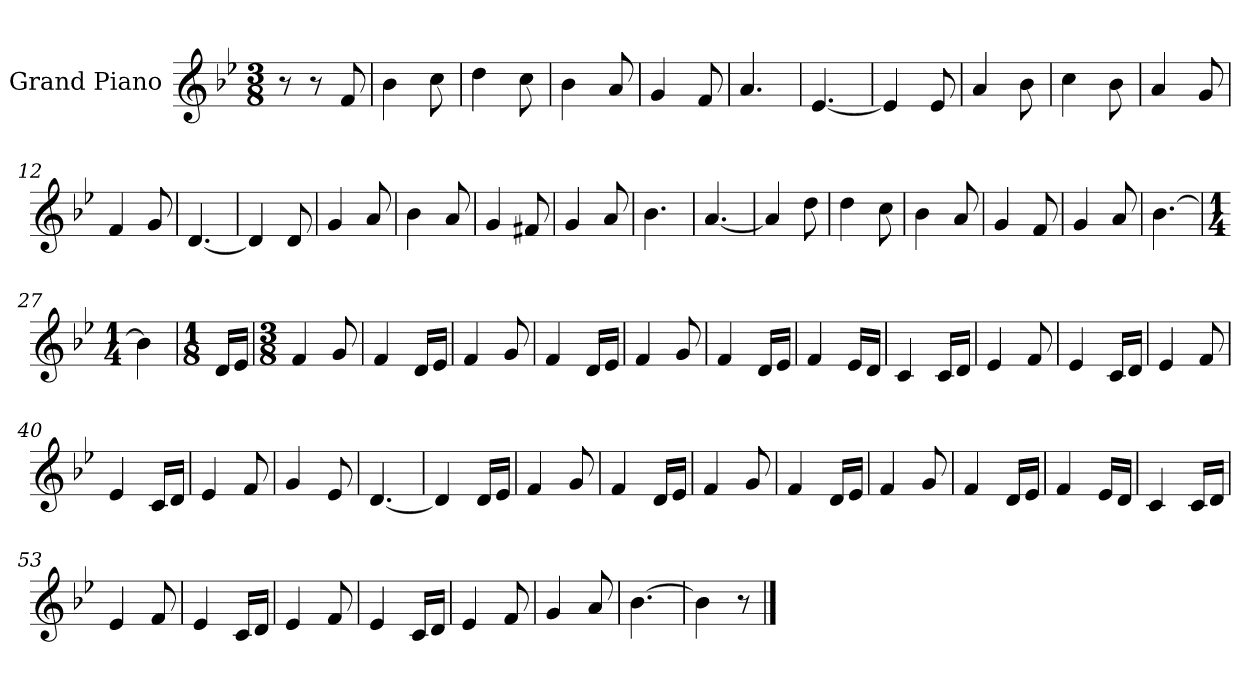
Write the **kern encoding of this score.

**kern
*part1
*staff1
*I"Grand Piano
*I'Pno
*clefG2
*k[b-e-]
*M3/8
=1
8r
8r
*MM100
8f/
=2
4b-\
8cc\
=3
4dd\
8cc\
=4
4b-\
8a/
=5
4g/
8f/
=6
4.a/
=7
[4.e-/
=8
4e-/]
8e-/
=9
4a/
8b-\
=10
4cc\
8b-\
=11
4a/
8g/
=12
4f/
8g/
=13
[4.d/
=14
4d/]
8d/
=15
4g/
8a/
=16
4b-\
8a/
!!LO:LB:g=z
=17
4g/
8f#X/
=18
4g/
8a/
=19
4.b-\
=20
[4.a/
=21
4a/]
8dd\
=22
4dd\
8cc\
=23
4b-\
8a/
=24
4g/
8f/
=25
4g/
8a/
=26
[4.b-\
=27
*M1/4
4b-\]
=28
*M1/8
16d/LL
16e-/JJ
=29
*M3/8
4f/
8g/
=30
4f/
16d/LL
16e-/JJ
=31
4f/
8g/
!!LO:LB:g=z
=32
4f/
16d/LL
16e-/JJ
=33
4f/
8g/
=34
4f/
16d/LL
16e-/JJ
=35
4f/
16e-/LL
16d/JJ
=36
4c/
16c/LL
16d/JJ
=37
4e-/
8f/
=38
4e-/
16c/LL
16d/JJ
=39
4e-/
8f/
=40
4e-/
16c/LL
16d/JJ
=41
4e-/
8f/
=42
4g/
8e-/
=43
[4.d/
=44
4d/]
16d/LL
16e-/JJ
=45
4f/
8g/
!!LO:LB:g=z
=46
4f/
16d/LL
16e-/JJ
=47
4f/
8g/
=48
4f/
16d/LL
16e-/JJ
=49
4f/
8g/
=50
4f/
16d/LL
16e-/JJ
=51
4f/
16e-/LL
16d/JJ
=52
4c/
16c/LL
16d/JJ
=53
4e-/
8f/
=54
4e-/
16c/LL
16d/JJ
=55
4e-/
8f/
=56
4e-/
16c/LL
16d/JJ
=57
4e-/
8f/
=58
4g/
8a/
=59
[4.b-\
!!LO:LB:g=z
=60
4b-\]
8r
==
*-
